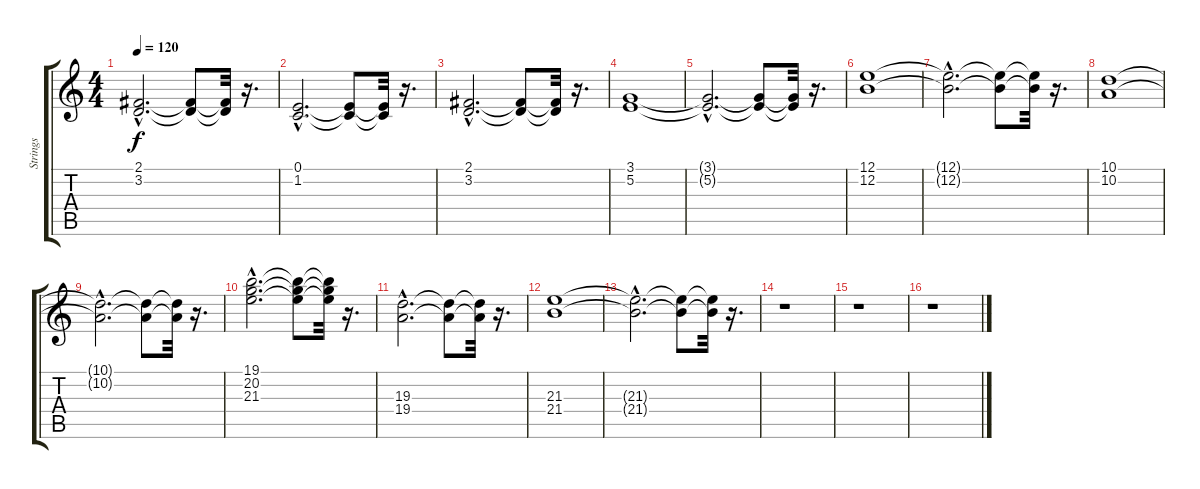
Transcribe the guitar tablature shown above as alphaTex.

\track ("Strings" "Strings") {instrument stringensemble1}
\staff {score tabs}
\tuning (E4 B3 G3 D3 A2 E2) {hide}
\ts (4 4)
\tempo 120
\clef g2
\ks c
(2.1{hac t} 3.2{hac t}).2{d dy f} (2.1{t} 3.2{t}).8 (2.1{t} 3.2{t}).32 r.16{d} |
(0.1{hac} 1.2{hac}).2{d} (0.1{t} 1.2{t}).8 (0.1{t} 1.2{t}).32 r.16{d} |
(2.1{hac} 3.2{hac}).2{d} (2.1{t} 3.2{t}).8 (2.1{t} 3.2{t}).32 r.16{d} |
(3.1 5.2).1 |
(3.1{hac t} 5.2{hac t}).2{d} (3.1{t} 5.2{t}).8 (3.1{t} 5.2{t}).32 r.16{d} |
(12.1 12.2).1 |
(12.1{hac t} 12.2{hac t}).2{d} (12.1{t} 12.2{t}).8 (12.1{t} 12.2{t}).32 r.16{d} |
(10.1 10.2).1 |
(10.1{hac t} 10.2{hac t}).2{d} (10.1{t} 10.2{t}).8 (10.1{t} 10.2{t}).32 r.16{d} |
(19.1{hac} 20.2{hac} 21.3{hac}).2{d} (19.1{t} 20.2{t} 21.3{t}).8 (19.1{t} 20.2{t} 21.3{t}).32 r.16{d} |
(19.3{hac} 19.4{hac}).2{d} (19.3{t} 19.4{t}).8 (19.3{t} 19.4{t}).32 r.16{d} |
(21.3 21.4).1 |
(21.3{hac t} 21.4{hac t}).2{d} (21.3{t} 21.4{t}).8 (21.3{t} 21.4{t}).32 r.16{d} |
r.1 |
r.1 |
r.1
